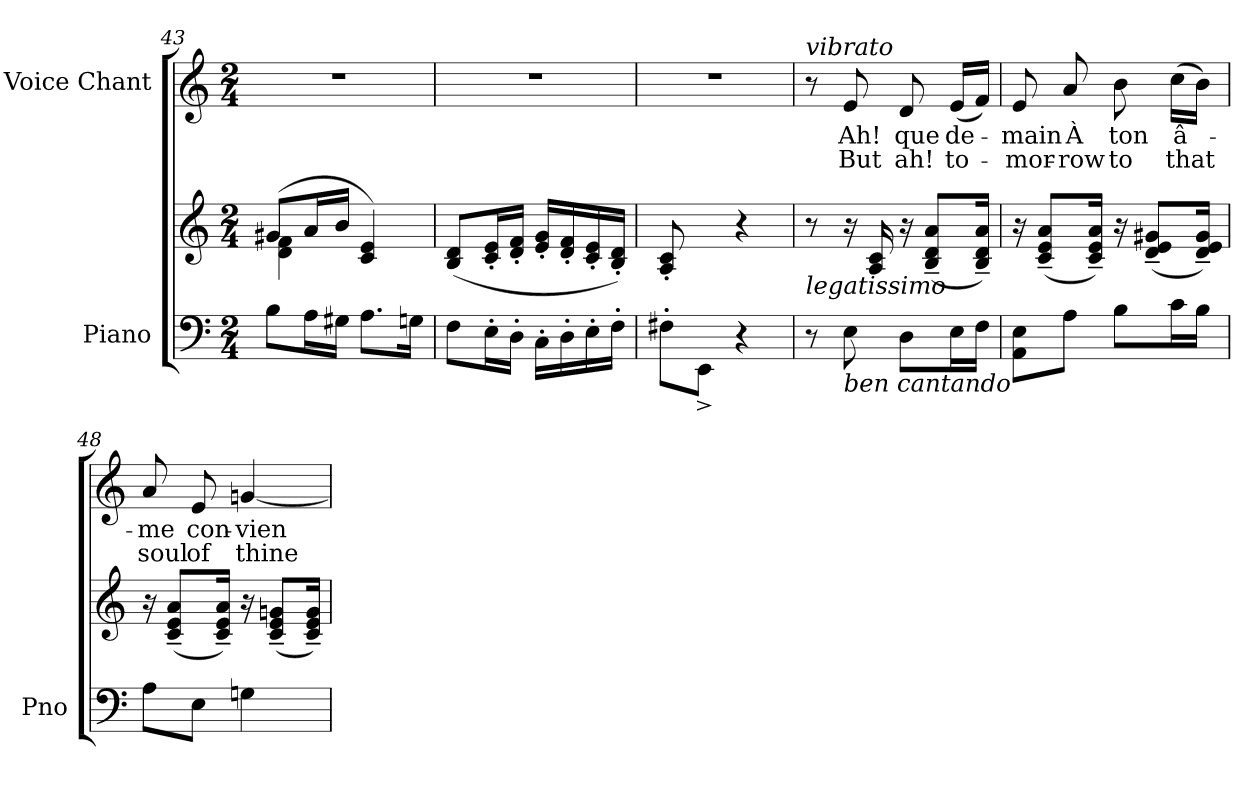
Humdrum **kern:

**kern	**kern	**kern	**text	**text
*part2	*part2	*part1	*part1	*part1
*staff3	*staff2	*staff1	*staff1	*staff1
*I"Piano	*	*I"Voice Chant	*	*
*I'Pno	*	*	*	*
*clefF4	*clefG2	*clefG2	*	*
*k[]	*k[]	*k[]	*	*
*M2/4	*M2/4	*M2/4	*	*
=43	=43	=43	=43	=43
*	*^	*	*	*
8B\L	(>8g#X/L	4d\ 4f\	2r	.	.
16A\L	16a/L	.	.	.	.
16G#X\JJ	16b/JJ	.	.	.	.
8.A\L	4c/ 4e/)	4ryy	.	.	.
16Gn\Jk	.	.	.	.	.
*	*v	*v	*	*	*
=44	=44	=44	=44	=44
8F\L	(<8B/ 8d/L	2r	.	.
16E'\L	16c/' 16e/'L	.	.	.
16D'\JJ	16d/' 16f/'JJ	.	.	.
16C'\LL	16e/' 16g/'LL	.	.	.
16D'\	16d/' 16f/'	.	.	.
16E'\	16c/' 16e/'	.	.	.
16F'\JJ	16B/' 16d/'JJ)	.	.	.
=45	=45	=45	=45	=45
*^	*	*	*	*
8ryy	8F#X'\L	8A/' 8c/'L	2r	.	.
8D/ 8G#X/ 8B/J	8EE^\J	8ryy	.	.	.
4ryy	4r	4r	.	.	.
!!LO:LB:g=z
=46	=46	=46	=46	=46	=46
!	!	!	!LO:TX:a:i:t=vibrato	!	!
!	!	!LO:TX:b:i:t=legatissimo	!	!	!
*v	*v	*	*	*	*
8r	8r	8r	.	.
!LO:TX:b:i:t=ben cantando	!	!	!	!
!	!	!	!LO:LY:b	!LO:LY:b
8E\	16r	8e/	Ah!	But
.	16A/ 16c/	.	.	.
!	!	!	!LO:LY:b	!LO:LY:b
8D\L	16r	8d/	que	ah!
.	(<8B/~ 8d/~ 8a/~L	.	.	.
!	!	!	!LO:LY:b	!LO:LY:b
16E\L	.	(<16e/LL	de-	to-
16F\JJ	16B/~ 16d/~ 16a/~Jk)	16f/JJ)	.	.
=47	=47	=47	=47	=47
!	!	!	!LO:LY:b	!LO:LY:b
8AA\ 8E\L	16r	8e/	-main	-mor-
.	(<8c/~ 8e/~ 8a/~L	.	.	.
!	!	!	!LO:LY:b	!LO:LY:b
8A\J	.	8a/	À	-row
.	16c/~ 16e/~ 16a/~Jk)	.	.	.
!	!	!	!LO:LY:b	!LO:LY:b
8B\L	16r	8b\	ton	to
.	(<8d/~ 8e/~ 8g#X/~L	.	.	.
!	!	!	!LO:LY:b	!LO:LY:b
16c\L	.	(>16cc\LL	â-	-that
16B\JJ	16d/~ 16e/~ 16g#/~Jk)	16b\JJ)	.	.
=48	=48	=48	=48	=48
!	!	!	!LO:LY:b	!LO:LY:b
8A\L	16r	8a/	-me	soul
.	(<8c/~ 8e/~ 8a/~L	.	.	.
!	!	!	!LO:LY:b	!LO:LY:b
8E\J	.	8e/	con-	of
.	16c/~ 16e/~ 16a/~Jk)	.	.	.
!	!	!	!LO:LY:b	!LO:LY:b
4Gn\	16r	[4gn/	-vien-	-thine
.	(<8c/~ 8e/~ 8gn/~L	.	.	.
.	16c/~ 16e/~ 16g/~Jk)	.	.	.
=	=	=	=	=
*-	*-	*-	*-	*-
